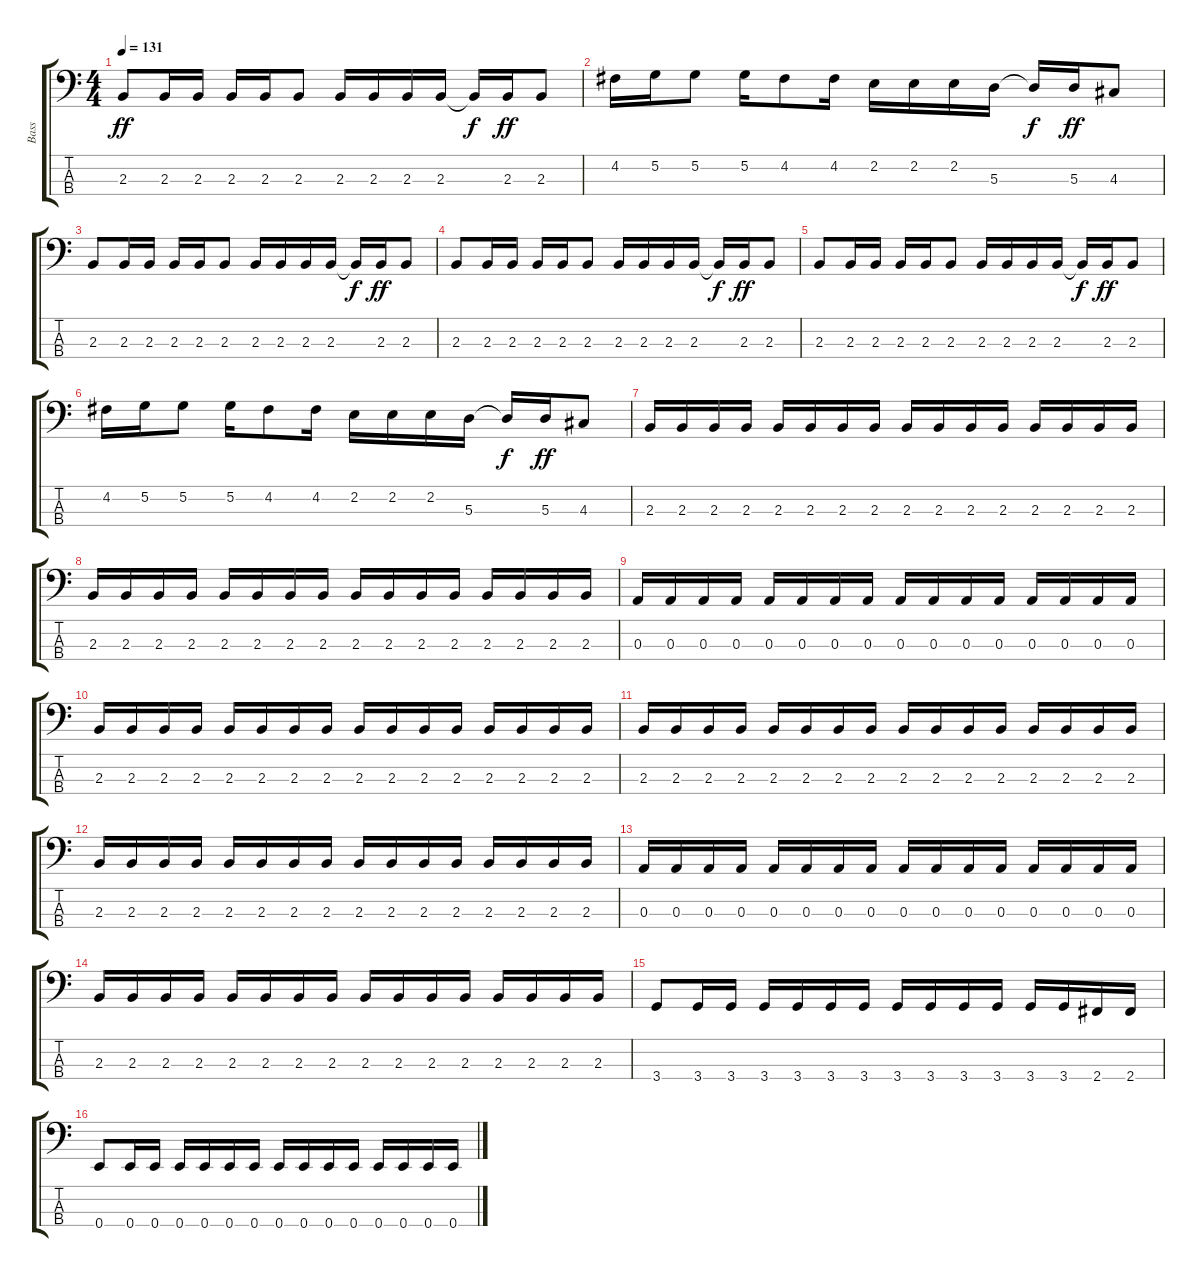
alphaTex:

\track ("Bass" "Bass") {instrument electricbassfinger}
\staff {score tabs}
\tuning (G2 D2 A1 E1) {hide}
\ts (4 4)
\tempo 131
\clef f4
\ks c
2.3.8{dy ff} 2.3.16 2.3.16 2.3.16 2.3.16 2.3.8 2.3.16 2.3.16 2.3.16 2.3.16 2.3{t}.16{dy f} 2.3.16{dy ff} 2.3.8 |
4.2.16 5.2.16 5.2.8 5.2.16 4.2.8 4.2.16 2.2.16 2.2.16 2.2.16 5.3.16 5.3{t}.16{dy f} 5.3.16{dy ff} 4.3.8 |
2.3.8 2.3.16 2.3.16 2.3.16 2.3.16 2.3.8 2.3.16 2.3.16 2.3.16 2.3.16 2.3{t}.16{dy f} 2.3.16{dy ff} 2.3.8 |
2.3.8 2.3.16 2.3.16 2.3.16 2.3.16 2.3.8 2.3.16 2.3.16 2.3.16 2.3.16 2.3{t}.16{dy f} 2.3.16{dy ff} 2.3.8 |
2.3.8 2.3.16 2.3.16 2.3.16 2.3.16 2.3.8 2.3.16 2.3.16 2.3.16 2.3.16 2.3{t}.16{dy f} 2.3.16{dy ff} 2.3.8 |
4.2.16 5.2.16 5.2.8 5.2.16 4.2.8 4.2.16 2.2.16 2.2.16 2.2.16 5.3.16 5.3{t}.16{dy f} 5.3.16{dy ff} 4.3.8 |
2.3.16 2.3.16 2.3.16 2.3.16 2.3.16 2.3.16 2.3.16 2.3.16 2.3.16 2.3.16 2.3.16 2.3.16 2.3.16 2.3.16 2.3.16 2.3.16 |
2.3.16 2.3.16 2.3.16 2.3.16 2.3.16 2.3.16 2.3.16 2.3.16 2.3.16 2.3.16 2.3.16 2.3.16 2.3.16 2.3.16 2.3.16 2.3.16 |
0.3.16 0.3.16 0.3.16 0.3.16 0.3.16 0.3.16 0.3.16 0.3.16 0.3.16 0.3.16 0.3.16 0.3.16 0.3.16 0.3.16 0.3.16 0.3.16 |
2.3.16 2.3.16 2.3.16 2.3.16 2.3.16 2.3.16 2.3.16 2.3.16 2.3.16 2.3.16 2.3.16 2.3.16 2.3.16 2.3.16 2.3.16 2.3.16 |
2.3.16 2.3.16 2.3.16 2.3.16 2.3.16 2.3.16 2.3.16 2.3.16 2.3.16 2.3.16 2.3.16 2.3.16 2.3.16 2.3.16 2.3.16 2.3.16 |
2.3.16 2.3.16 2.3.16 2.3.16 2.3.16 2.3.16 2.3.16 2.3.16 2.3.16 2.3.16 2.3.16 2.3.16 2.3.16 2.3.16 2.3.16 2.3.16 |
0.3.16 0.3.16 0.3.16 0.3.16 0.3.16 0.3.16 0.3.16 0.3.16 0.3.16 0.3.16 0.3.16 0.3.16 0.3.16 0.3.16 0.3.16 0.3.16 |
2.3.16 2.3.16 2.3.16 2.3.16 2.3.16 2.3.16 2.3.16 2.3.16 2.3.16 2.3.16 2.3.16 2.3.16 2.3.16 2.3.16 2.3.16 2.3.16 |
3.4.8 3.4.16 3.4.16 3.4.16 3.4.16 3.4.16 3.4.16 3.4.16 3.4.16 3.4.16 3.4.16 3.4.16 3.4.16 2.4.16 2.4.16 |
0.4.8 0.4.16 0.4.16 0.4.16 0.4.16 0.4.16 0.4.16 0.4.16 0.4.16 0.4.16 0.4.16 0.4.16 0.4.16 0.4.16 0.4.16
